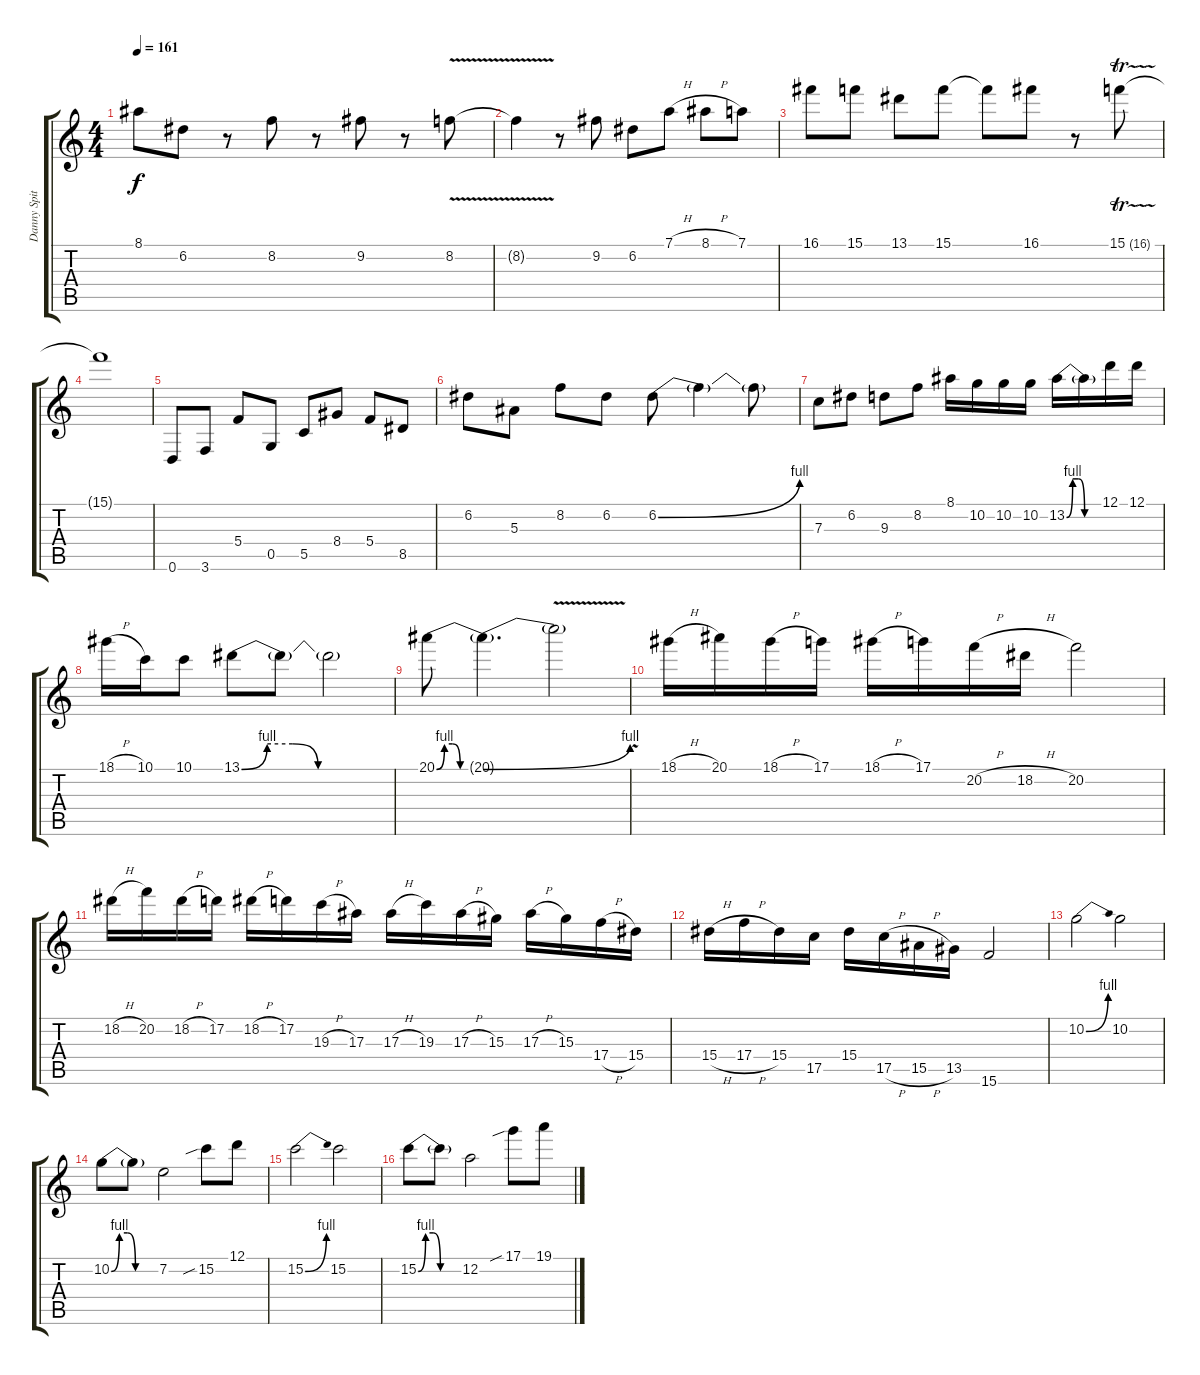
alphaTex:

\track ("Danny Spitz" "Danny Spit") {instrument distortionguitar}
\staff {score tabs}
\tuning (D4 A3 F3 C3 G2 D2) {hide}
\ts (4 4)
\tempo 161
\clef g2
\ks c
8.1.8{dy f} 6.2.8 r.8 8.2.8 r.8 9.2.8 r.8 8.2{v}.8 |
8.2{t}.4 r.8 9.2.8 6.2.8 7.1{h}.8 8.1{h}.8 7.1.8 |
16.1.8 15.1.8 13.1.8 15.1.8 15.1{t}.8 16.1.8 r.8 15.1{tr (16 32)}.8 |
15.1{t}.1 |
0.6.8 3.6.8 5.4.8 0.5.8 5.5.8 8.4.8 5.4.8 8.5.8 |
6.2.8 5.3.8 8.2.8 6.2.8 6.2{be (bend 0 0 60 4)}.8 6.2{t}.4 6.2{t}.8 |
7.3.8 6.2.8 9.3.8 8.2.8 8.1.16 10.2.16 10.2.16 10.2.16 13.2{be (custom 0 0 10 4 20 4 30 0 60 0)}.16 13.2{t}.16 12.1.16 12.1.16 |
18.1{h}.16 10.1.16 10.1.8 13.1{be (custom 0 0 10 4 20 4 30 0 60 0)}.8 13.1{t}.8 13.1{t}.2 |
20.1{be (custom 0 0 10 4 20 4 30 0 60 0)}.8 20.1{be (bend 0 0 60 4) t}.4{d} 20.1{v t}.2 |
18.1{h}.16 20.1.16 18.1{h}.16 17.1.16 18.1{h}.16 17.1.16 20.2{h}.16 18.2{h}.16 20.2.2 |
18.2{h}.16 20.2.16 18.2{h}.16 17.2.16 18.2{h}.16 17.2.16 19.3{h}.16 17.3.16 17.3{h}.16 19.3.16 17.3{h}.16 15.3.16 17.3{h}.16 15.3.16 17.4{h}.16 15.4.16 |
15.4{h}.16 17.4{h}.16 15.4.16 17.5.16 15.4.16 17.5{h}.16 15.5{h}.16 13.5.16 15.6.2 |
10.2{be (bend 0 0 60 4)}.2 10.2.2 |
10.2{be (custom 0 0 10 4 20 4 30 0 60 0)}.8 10.2{t}.8 7.2.2 15.2{sib}.8 12.1.8 |
15.2{be (bend 0 0 60 4)}.2 15.2.2 |
15.2{be (custom 0 0 10 4 20 4 30 0 60 0)}.8 15.2{t}.8 12.2.2 17.1{sib}.8 19.1.8
